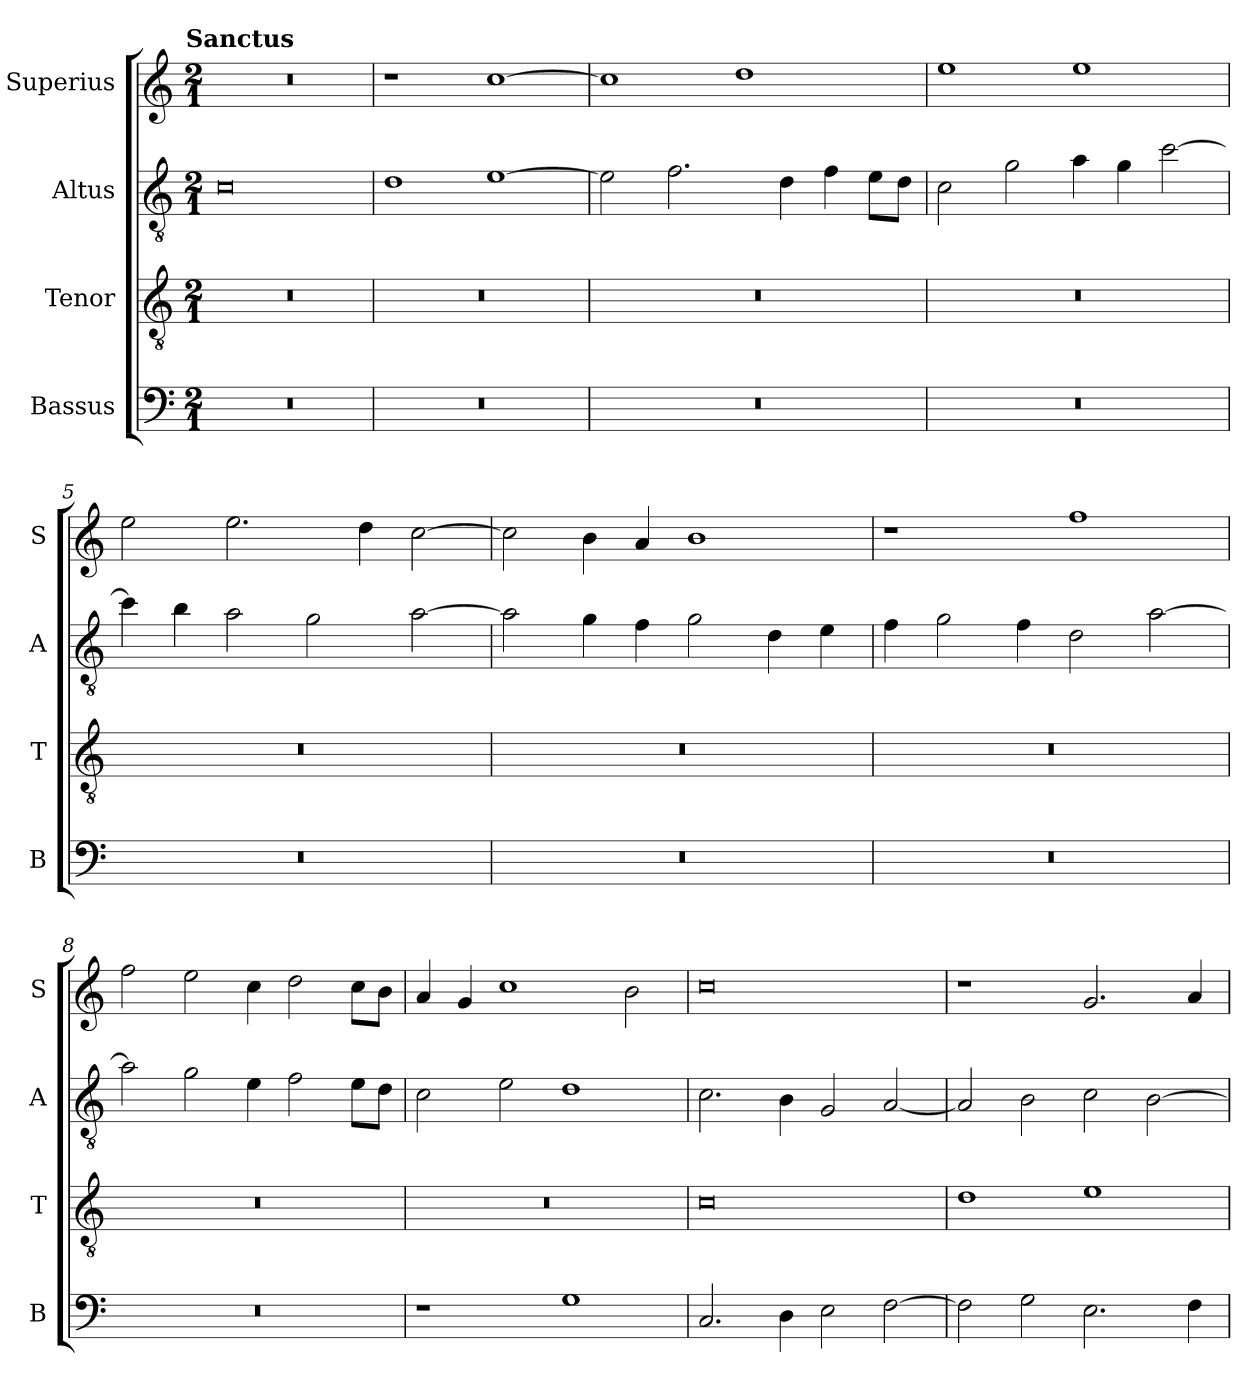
**kern	**kern	**kern	**kern
*part4	*part3	*part2	*part1
*staff4	*staff3	*staff2	*staff1
*I"Bassus	*I"Tenor	*I"Altus	*I"Superius
*I'B	*I'T	*I'A	*I'S
*clefF4	*clefGv2	*clefGv2	*clefG2
*k[]	*k[]	*k[]	*k[]
!!LO:TX:omd:t=Sanctus
*M2/1	*M2/1	*M2/1	*M2/1
=1	=1	=1	=1
0r	0r	0c	0r
=2	=2	=2	=2
0r	0r	1d	1r
.	.	[1e	[1cc
=3	=3	=3	=3
0r	0r	2e\]	1cc]
.	.	2.f\	.
.	.	.	1dd
.	.	4d\	.
.	.	4f\	.
.	.	8e\L	.
.	.	8d\J	.
=4	=4	=4	=4
0r	0r	2c\	1ee
.	.	2g\	.
.	.	4a\	1ee
.	.	4g\	.
.	.	[2cc\	.
=5	=5	=5	=5
0r	0r	4cc\]	2ee\
.	.	4b\	.
.	.	2a\	2.ee\
.	.	2g\	.
.	.	.	4dd\
.	.	[2a\	[2cc\
=6	=6	=6	=6
0r	0r	2a\]	2cc\]
.	.	4g\	4b\
.	.	4f\	4a/
.	.	2g\	1b
.	.	4d\	.
.	.	4e\	.
=7	=7	=7	=7
0r	0r	4f\	1r
.	.	2g\	.
.	.	4f\	.
.	.	2d\	1ff
.	.	[2a\	.
=8	=8	=8	=8
0r	0r	2a\]	2ff\
.	.	2g\	2ee\
.	.	4e\	4cc\
.	.	2f\	2dd\
.	.	8e\L	8cc\L
.	.	8d\J	8b\J
=9	=9	=9	=9
1r	0r	2c\	4a/
.	.	.	4g/
.	.	2e\	1cc
1G	.	1d	.
.	.	.	2b\
=10	=10	=10	=10
2.C/	0c	2.c\	0cc
4D\	.	4B\	.
2E\	.	2G/	.
[2F\	.	[2A/	.
=11	=11	=11	=11
2F\]	1d	2A/]	1r
2G\	.	2B\	.
2.E\	1e	2c\	2.g/
.	.	[2B\	.
4F\	.	.	4a/
=	=	=	=
*-	*-	*-	*-
